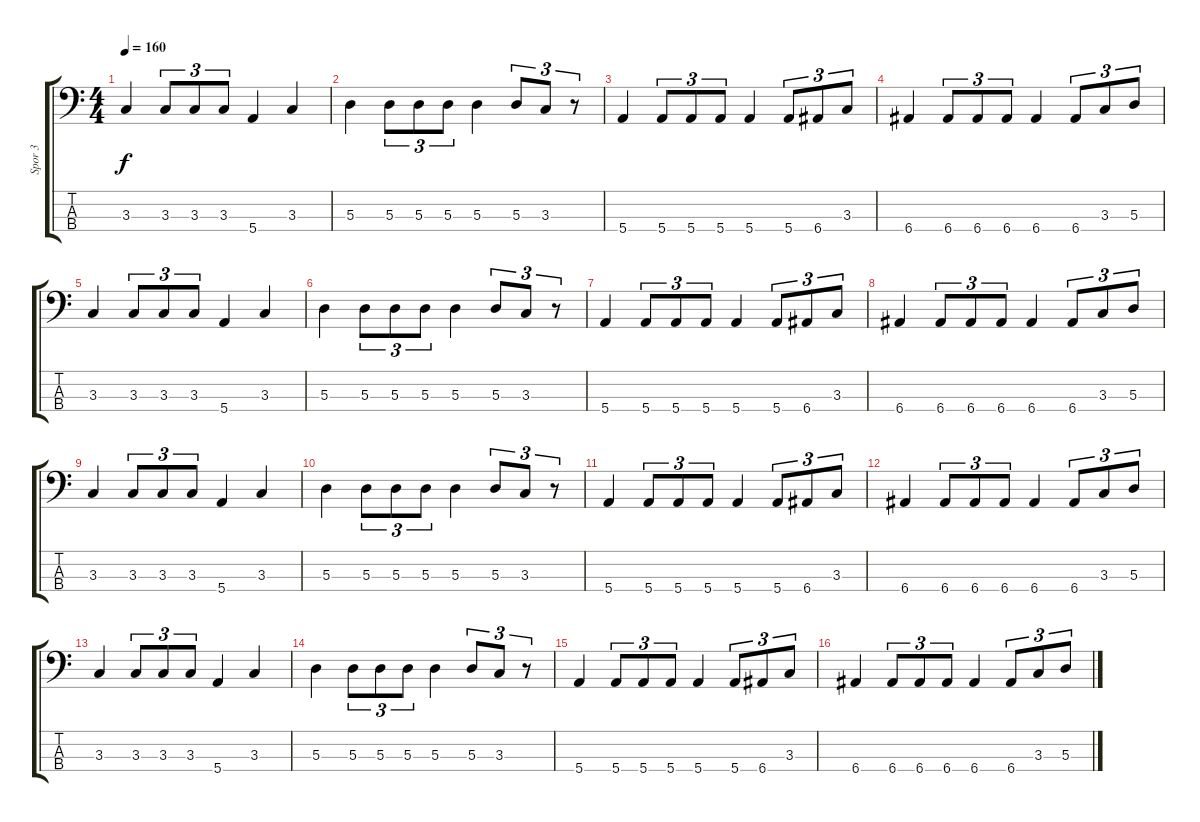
\track ("Spor 3" "Spor 3") {instrument electricbassfinger}
\staff {score tabs}
\tuning (G2 D2 A1 E1) {hide}
\ts (4 4)
\tempo 160
\clef f4
\ks c
3.3.4{dy f} 3.3.8{tu (3 2)} 3.3.8{tu (3 2)} 3.3.8{tu (3 2)} 5.4.4 3.3.4 |
5.3.4 5.3.8{tu (3 2)} 5.3.8{tu (3 2)} 5.3.8{tu (3 2)} 5.3.4 5.3.8{tu (3 2)} 3.3.8{tu (3 2)} r.8{tu (3 2)} |
5.4.4 5.4.8{tu (3 2)} 5.4.8{tu (3 2)} 5.4.8{tu (3 2)} 5.4.4 5.4.8{tu (3 2)} 6.4.8{tu (3 2)} 3.3.8{tu (3 2)} |
6.4.4 6.4.8{tu (3 2)} 6.4.8{tu (3 2)} 6.4.8{tu (3 2)} 6.4.4 6.4.8{tu (3 2)} 3.3.8{tu (3 2)} 5.3.8{tu (3 2)} |
3.3.4 3.3.8{tu (3 2)} 3.3.8{tu (3 2)} 3.3.8{tu (3 2)} 5.4.4 3.3.4 |
5.3.4 5.3.8{tu (3 2)} 5.3.8{tu (3 2)} 5.3.8{tu (3 2)} 5.3.4 5.3.8{tu (3 2)} 3.3.8{tu (3 2)} r.8{tu (3 2)} |
5.4.4 5.4.8{tu (3 2)} 5.4.8{tu (3 2)} 5.4.8{tu (3 2)} 5.4.4 5.4.8{tu (3 2)} 6.4.8{tu (3 2)} 3.3.8{tu (3 2)} |
6.4.4 6.4.8{tu (3 2)} 6.4.8{tu (3 2)} 6.4.8{tu (3 2)} 6.4.4 6.4.8{tu (3 2)} 3.3.8{tu (3 2)} 5.3.8{tu (3 2)} |
3.3.4 3.3.8{tu (3 2)} 3.3.8{tu (3 2)} 3.3.8{tu (3 2)} 5.4.4 3.3.4 |
5.3.4 5.3.8{tu (3 2)} 5.3.8{tu (3 2)} 5.3.8{tu (3 2)} 5.3.4 5.3.8{tu (3 2)} 3.3.8{tu (3 2)} r.8{tu (3 2)} |
5.4.4 5.4.8{tu (3 2)} 5.4.8{tu (3 2)} 5.4.8{tu (3 2)} 5.4.4 5.4.8{tu (3 2)} 6.4.8{tu (3 2)} 3.3.8{tu (3 2)} |
6.4.4 6.4.8{tu (3 2)} 6.4.8{tu (3 2)} 6.4.8{tu (3 2)} 6.4.4 6.4.8{tu (3 2)} 3.3.8{tu (3 2)} 5.3.8{tu (3 2)} |
3.3.4 3.3.8{tu (3 2)} 3.3.8{tu (3 2)} 3.3.8{tu (3 2)} 5.4.4 3.3.4 |
5.3.4 5.3.8{tu (3 2)} 5.3.8{tu (3 2)} 5.3.8{tu (3 2)} 5.3.4 5.3.8{tu (3 2)} 3.3.8{tu (3 2)} r.8{tu (3 2)} |
5.4.4 5.4.8{tu (3 2)} 5.4.8{tu (3 2)} 5.4.8{tu (3 2)} 5.4.4 5.4.8{tu (3 2)} 6.4.8{tu (3 2)} 3.3.8{tu (3 2)} |
6.4.4 6.4.8{tu (3 2)} 6.4.8{tu (3 2)} 6.4.8{tu (3 2)} 6.4.4 6.4.8{tu (3 2)} 3.3.8{tu (3 2)} 5.3.8{tu (3 2)}
